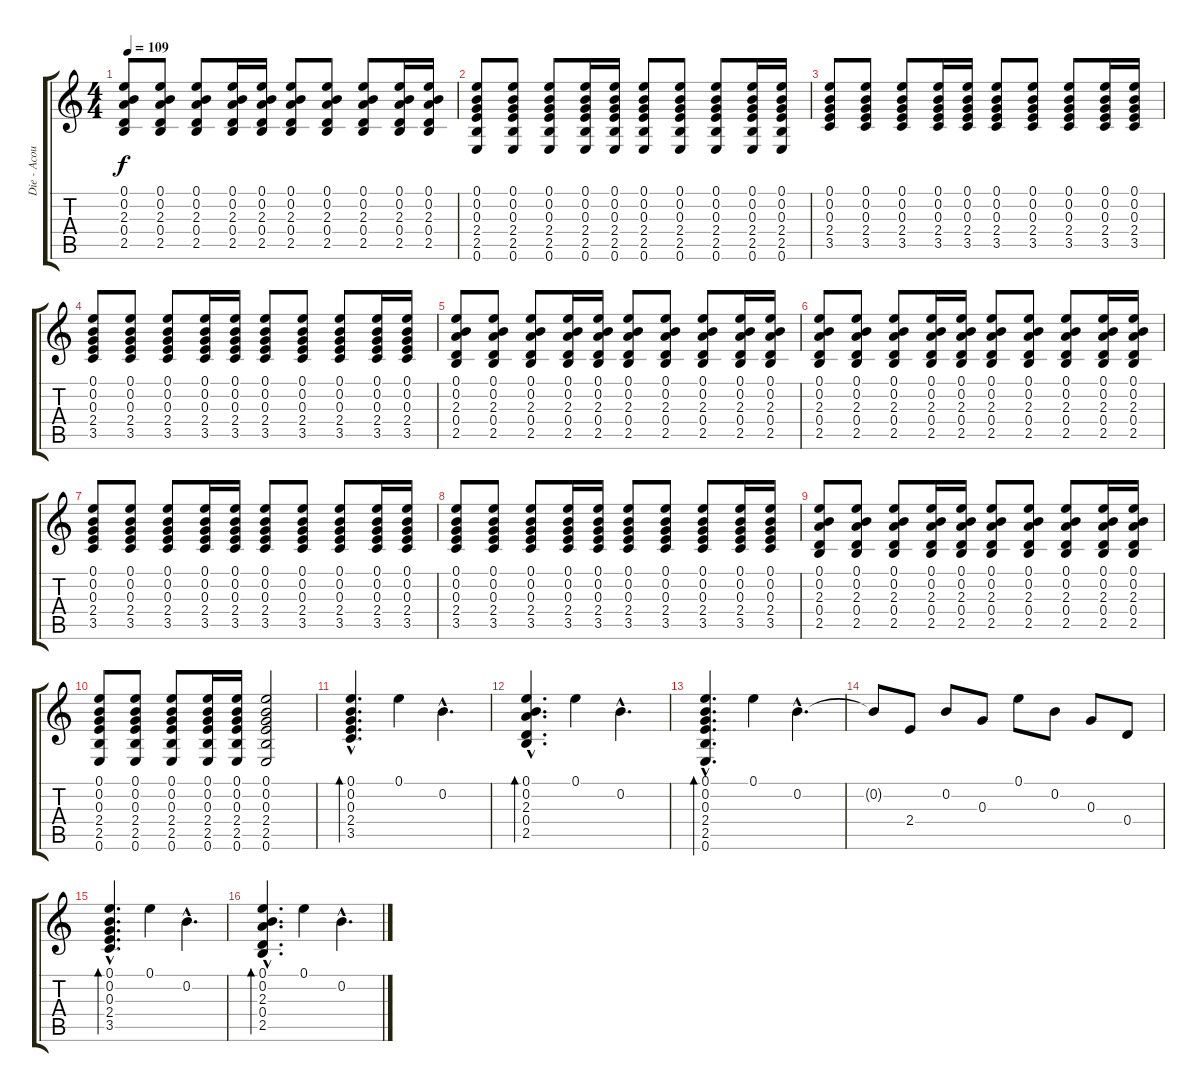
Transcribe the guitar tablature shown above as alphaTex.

\track ("Die - Acoustic" "Die - Acou") {instrument acousticguitarsteel}
\staff {score tabs}
\tuning (E4 B3 G3 D3 A2 E2) {hide}
\ts (4 4)
\tempo 109
\clef g2
\ks c
(0.1 0.2 2.3 0.4 2.5).8{dy f} (0.1 0.2 2.3 0.4 2.5).8 (0.1 0.2 2.3 0.4 2.5).8 (0.1 0.2 2.3 0.4 2.5).16 (0.1 0.2 2.3 0.4 2.5).16 (0.1 0.2 2.3 0.4 2.5).8 (0.1 0.2 2.3 0.4 2.5).8 (0.1 0.2 2.3 0.4 2.5).8 (0.1 0.2 2.3 0.4 2.5).16 (0.1 0.2 2.3 0.4 2.5).16 |
(0.1 0.2 0.3 2.4 2.5 0.6).8 (0.1 0.2 0.3 2.4 2.5 0.6).8 (0.1 0.2 0.3 2.4 2.5 0.6).8 (0.1 0.2 0.3 2.4 2.5 0.6).16 (0.1 0.2 0.3 2.4 2.5 0.6).16 (0.1 0.2 0.3 2.4 2.5 0.6).8 (0.1 0.2 0.3 2.4 2.5 0.6).8 (0.1 0.2 0.3 2.4 2.5 0.6).8 (0.1 0.2 0.3 2.4 2.5 0.6).16 (0.1 0.2 0.3 2.4 2.5 0.6).16 |
(0.1 0.2 0.3 2.4 3.5).8 (0.1 0.2 0.3 2.4 3.5).8 (0.1 0.2 0.3 2.4 3.5).8 (0.1 0.2 0.3 2.4 3.5).16 (0.1 0.2 0.3 2.4 3.5).16 (0.1 0.2 0.3 2.4 3.5).8 (0.1 0.2 0.3 2.4 3.5).8 (0.1 0.2 0.3 2.4 3.5).8 (0.1 0.2 0.3 2.4 3.5).16 (0.1 0.2 0.3 2.4 3.5).16 |
(0.1 0.2 0.3 2.4 3.5).8 (0.1 0.2 0.3 2.4 3.5).8 (0.1 0.2 0.3 2.4 3.5).8 (0.1 0.2 0.3 2.4 3.5).16 (0.1 0.2 0.3 2.4 3.5).16 (0.1 0.2 0.3 2.4 3.5).8 (0.1 0.2 0.3 2.4 3.5).8 (0.1 0.2 0.3 2.4 3.5).8 (0.1 0.2 0.3 2.4 3.5).16 (0.1 0.2 0.3 2.4 3.5).16 |
(0.1 0.2 2.3 0.4 2.5).8 (0.1 0.2 2.3 0.4 2.5).8 (0.1 0.2 2.3 0.4 2.5).8 (0.1 0.2 2.3 0.4 2.5).16 (0.1 0.2 2.3 0.4 2.5).16 (0.1 0.2 2.3 0.4 2.5).8 (0.1 0.2 2.3 0.4 2.5).8 (0.1 0.2 2.3 0.4 2.5).8 (0.1 0.2 2.3 0.4 2.5).16 (0.1 0.2 2.3 0.4 2.5).16 |
(0.1 0.2 2.3 0.4 2.5).8 (0.1 0.2 2.3 0.4 2.5).8 (0.1 0.2 2.3 0.4 2.5).8 (0.1 0.2 2.3 0.4 2.5).16 (0.1 0.2 2.3 0.4 2.5).16 (0.1 0.2 2.3 0.4 2.5).8 (0.1 0.2 2.3 0.4 2.5).8 (0.1 0.2 2.3 0.4 2.5).8 (0.1 0.2 2.3 0.4 2.5).16 (0.1 0.2 2.3 0.4 2.5).16 |
(0.1 0.2 0.3 2.4 3.5).8 (0.1 0.2 0.3 2.4 3.5).8 (0.1 0.2 0.3 2.4 3.5).8 (0.1 0.2 0.3 2.4 3.5).16 (0.1 0.2 0.3 2.4 3.5).16 (0.1 0.2 0.3 2.4 3.5).8 (0.1 0.2 0.3 2.4 3.5).8 (0.1 0.2 0.3 2.4 3.5).8 (0.1 0.2 0.3 2.4 3.5).16 (0.1 0.2 0.3 2.4 3.5).16 |
(0.1 0.2 0.3 2.4 3.5).8 (0.1 0.2 0.3 2.4 3.5).8 (0.1 0.2 0.3 2.4 3.5).8 (0.1 0.2 0.3 2.4 3.5).16 (0.1 0.2 0.3 2.4 3.5).16 (0.1 0.2 0.3 2.4 3.5).8 (0.1 0.2 0.3 2.4 3.5).8 (0.1 0.2 0.3 2.4 3.5).8 (0.1 0.2 0.3 2.4 3.5).16 (0.1 0.2 0.3 2.4 3.5).16 |
(0.1 0.2 2.3 0.4 2.5).8 (0.1 0.2 2.3 0.4 2.5).8 (0.1 0.2 2.3 0.4 2.5).8 (0.1 0.2 2.3 0.4 2.5).16 (0.1 0.2 2.3 0.4 2.5).16 (0.1 0.2 2.3 0.4 2.5).8 (0.1 0.2 2.3 0.4 2.5).8 (0.1 0.2 2.3 0.4 2.5).8 (0.1 0.2 2.3 0.4 2.5).16 (0.1 0.2 2.3 0.4 2.5).16 |
(0.1 0.2 0.3 2.4 2.5 0.6).8 (0.1 0.2 0.3 2.4 2.5 0.6).8 (0.1 0.2 0.3 2.4 2.5 0.6).8 (0.1 0.2 0.3 2.4 2.5 0.6).16 (0.1 0.2 0.3 2.4 2.5 0.6).16 (0.1 0.2 0.3 2.4 2.5 0.6).2 |
(0.1{hac} 0.2{hac} 0.3{hac} 2.4{hac} 3.5{hac}).4{d bd 120} 0.1.4 0.2{hac}.4{d} |
(0.1{hac} 0.2{hac} 2.3{hac} 0.4{hac} 2.5{hac}).4{d bd 120} 0.1.4 0.2{hac}.4{d} |
(0.1{hac} 0.2{hac} 0.3{hac} 2.4{hac} 2.5{hac} 0.6{hac}).4{d bd 120} 0.1.4 0.2{hac}.4{d} |
0.2{t}.8 2.4.8 0.2.8 0.3.8 0.1.8 0.2.8 0.3.8 0.4.8 |
(0.1{hac} 0.2{hac} 0.3{hac} 2.4{hac} 3.5{hac}).4{d bd 120} 0.1.4 0.2{hac}.4{d} |
(0.1{hac} 0.2{hac} 2.3{hac} 0.4{hac} 2.5{hac}).4{d bd 120} 0.1.4 0.2{hac}.4{d}
